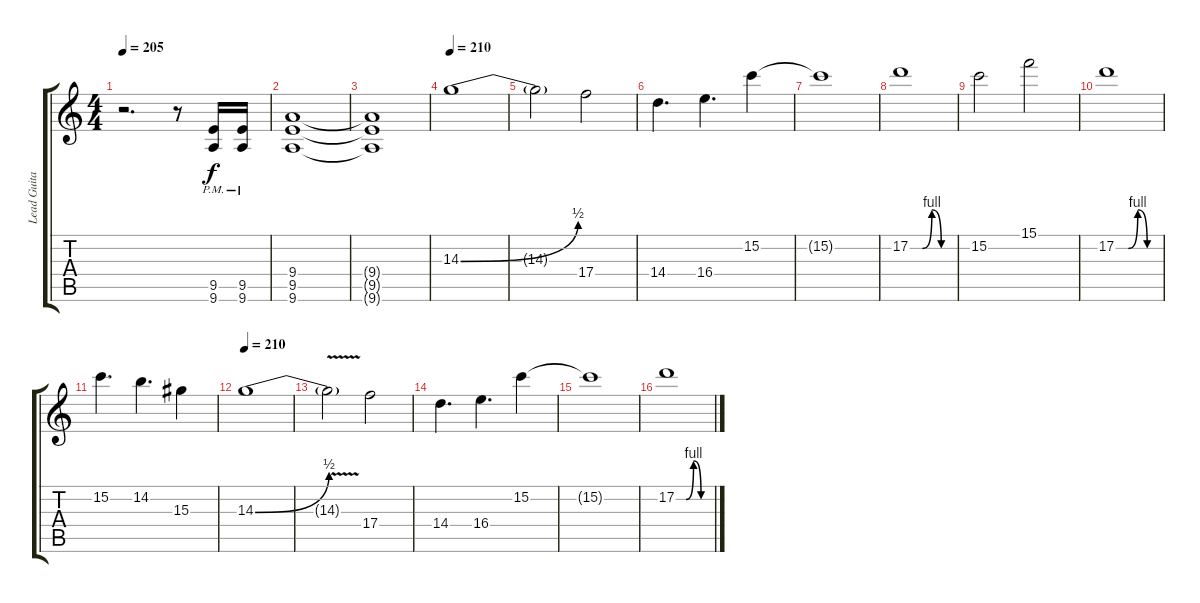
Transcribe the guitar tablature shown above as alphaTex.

\track ("Lead Guitar 1" "Lead Guita") {instrument distortionguitar}
\staff {score tabs}
\tuning (D4 A3 F3 C3 G2 C2) {hide}
\ts (4 4)
\tempo 205
\clef g2
\ks c
r.2{d dy f} r.8 (9.5{pm} 9.6{pm}).16 (9.5{pm} 9.6{pm}).16 |
(9.4 9.5 9.6).1 |
(9.4{t} 9.5{t} 9.6{t}).1 |
\tempo 210
14.3{be (bend 0 0 60 2)}.1{instrument overdrivenguitar} |
14.3{t}.2 17.4.2 |
14.4.4{d} 16.4.4{d} 15.2.4 |
15.2{t}.1 |
17.2{be (custom 0 0 17 0 30 4 43 0 60 0)}.1 |
15.2.2 15.1.2 |
17.2{be (custom 0 0 17 0 30 4 43 0 60 0)}.1 |
15.2.4{d} 14.2.4{d} 15.3.4 |
\tempo 210
14.3{be (bend 0 0 60 2)}.1 |
14.3{v t}.2 17.4.2 |
14.4.4{d} 16.4.4{d} 15.2.4 |
15.2{t}.1 |
17.2{be (custom 0 0 17 0 30 4 43 0 60 0)}.1
